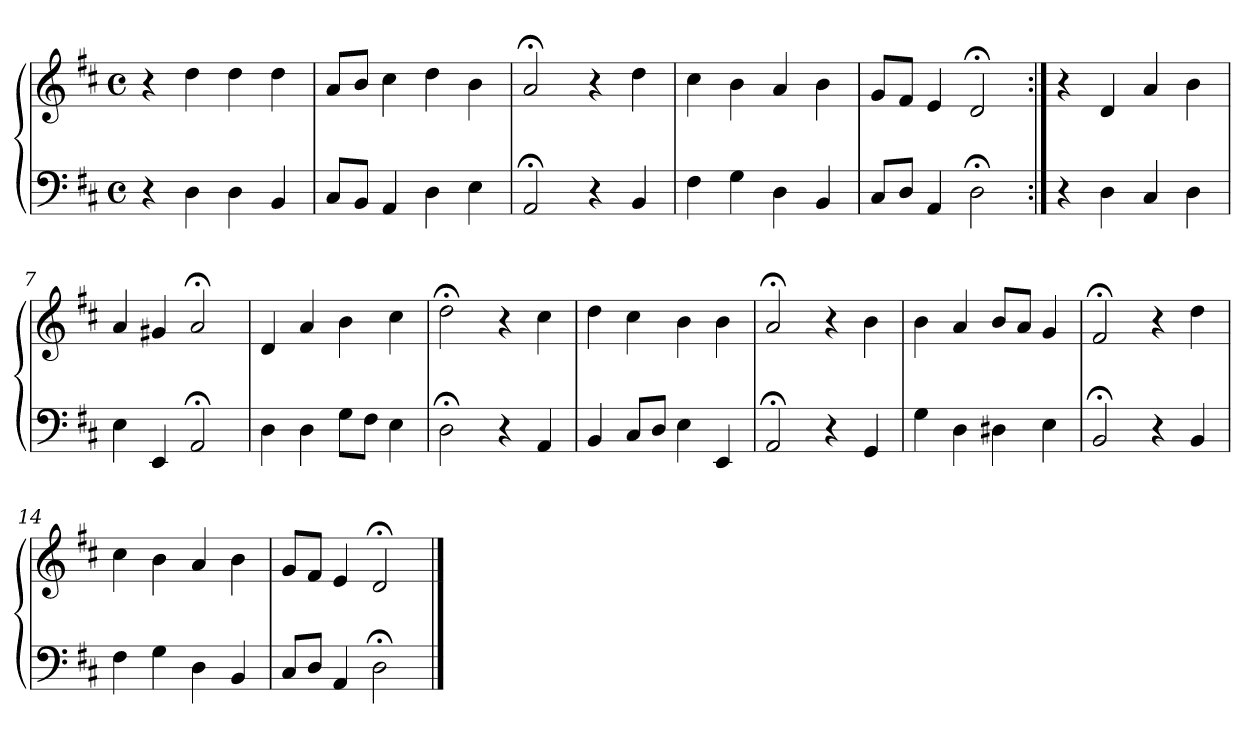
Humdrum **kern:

**kern	**kern
*part1	*part1
*staff2	*staff1
*clefF4	*clefG2
*k[f#c#]	*k[f#c#]
*M4/4	*M4/4
*met(c)	*met(c)
=1	=1
4r	4r
4D	4dd
4D	4dd
4BB	4dd
=2	=2
8C#L	8aL
8BBJ	8bJ
4AA	4cc#
4D	4dd
4E	4b
=3	=3
2AA;<	2a;<
4r	4r
4BB	4dd
=4	=4
4F#	4cc#
4G	4b
4D	4a
4BB	4b
=5	=5
8C#L	8gL
8DJ	8f#J
4AA	4e
2D;<	2d;<
=6:|!	=6:|!
4r	4r
4D	4d
4C#	4a
4D	4b
=7	=7
4E	4a
4EE	4g#X
2AA;<	2a;<
!!LO:LB:g=z
=8	=8
4D	4d
4D	4a
8GL	4b
8F#J	.
4E	4cc#
=9	=9
2D;<	2dd;<
4r	4r
4AA	4cc#
=10	=10
4BB	4dd
8C#L	4cc#
8DJ	.
4E	4b
4EE	4b
=11	=11
2AA;<	2a;<
4r	4r
4GG	4b
=12	=12
4G	4b
4D	4a
4D#X	8bL
.	8aJ
4E	4g
=13	=13
2BB;<	2f#;<
4r	4r
4BB	4dd
=14	=14
4F#	4cc#
4G	4b
4D	4a
4BB	4b
!!LO:LB:g=z
=15	=15
8C#L	8gL
8DJ	8f#J
4AA	4e
2D;<	2d;<
==	==
*-	*-
